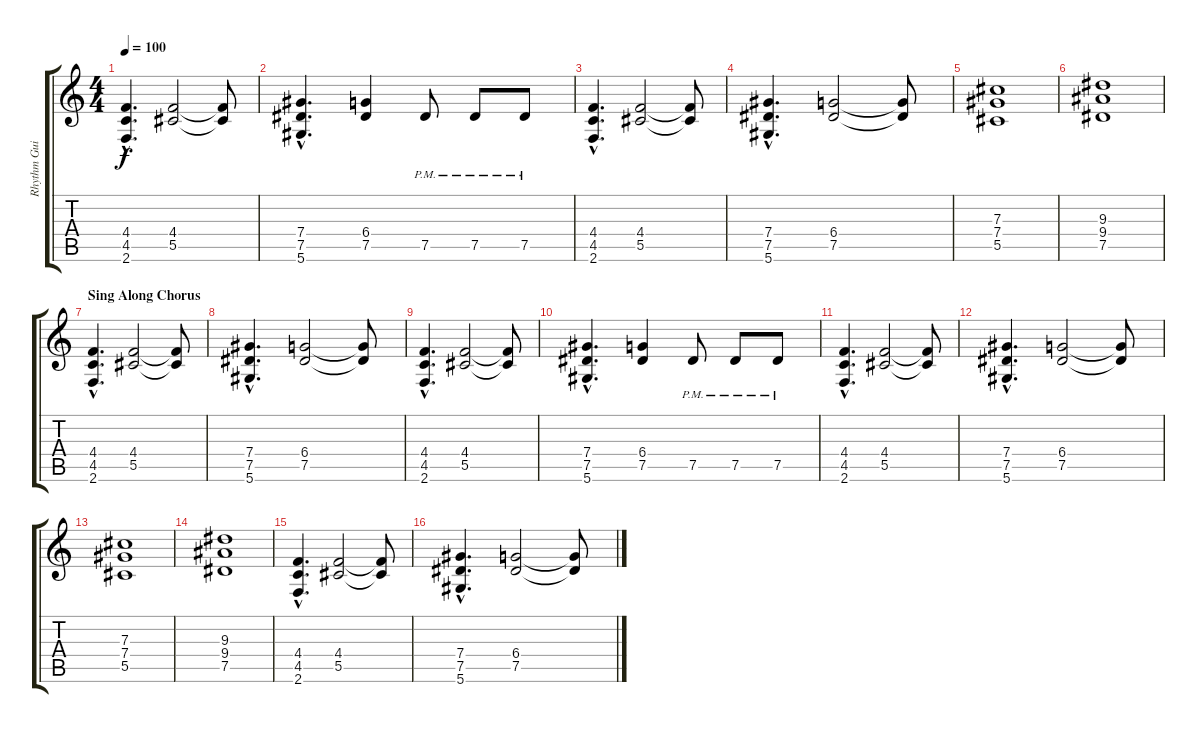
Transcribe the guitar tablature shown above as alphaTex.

\track ("Rhythm Guitar" "Rhythm Gui") {instrument distortionguitar}
\staff {score tabs}
\tuning (Eb4 Bb3 Gb3 Db3 Ab2 Eb2) {hide}
\ts (4 4)
\tempo 100
\clef g2
\ks c
(4.4{hac} 4.5{hac} 2.6{hac}).4{d dy f} (4.4 5.5).2 (4.4{t} 5.5{t}).8 |
(7.4{hac} 7.5{hac} 5.6{hac}).4{d} (6.4 7.5).4 7.5{pm}.8 7.5{pm}.8 7.5{pm}.8 |
(4.4{hac} 4.5{hac} 2.6{hac}).4{d} (4.4 5.5).2 (4.4{t} 5.5{t}).8 |
(7.4{hac} 7.5{hac} 5.6{hac}).4{d} (6.4 7.5).2 (6.4{t} 7.5{t}).8 |
(7.3 7.4 5.5).1 |
(9.3 9.4 7.5).1 |
\section ("" "Sing Along Chorus")
(4.4{hac} 4.5{hac} 2.6{hac}).4{d} (4.4 5.5).2 (4.4{t} 5.5{t}).8 |
(7.4{hac} 7.5{hac} 5.6{hac}).4{d} (6.4 7.5).2 (6.4{t} 7.5{t}).8 |
(4.4{hac} 4.5{hac} 2.6{hac}).4{d} (4.4 5.5).2 (4.4{t} 5.5{t}).8 |
(7.4{hac} 7.5{hac} 5.6{hac}).4{d} (6.4 7.5).4 7.5{pm}.8 7.5{pm}.8 7.5{pm}.8 |
(4.4{hac} 4.5{hac} 2.6{hac}).4{d} (4.4 5.5).2 (4.4{t} 5.5{t}).8 |
(7.4{hac} 7.5{hac} 5.6{hac}).4{d} (6.4 7.5).2 (6.4{t} 7.5{t}).8 |
(7.3 7.4 5.5).1 |
(9.3 9.4 7.5).1 |
(4.4{hac} 4.5{hac} 2.6{hac}).4{d} (4.4 5.5).2 (4.4{t} 5.5{t}).8 |
(7.4{hac} 7.5{hac} 5.6{hac}).4{d} (6.4 7.5).2 (6.4{t} 7.5{t}).8
